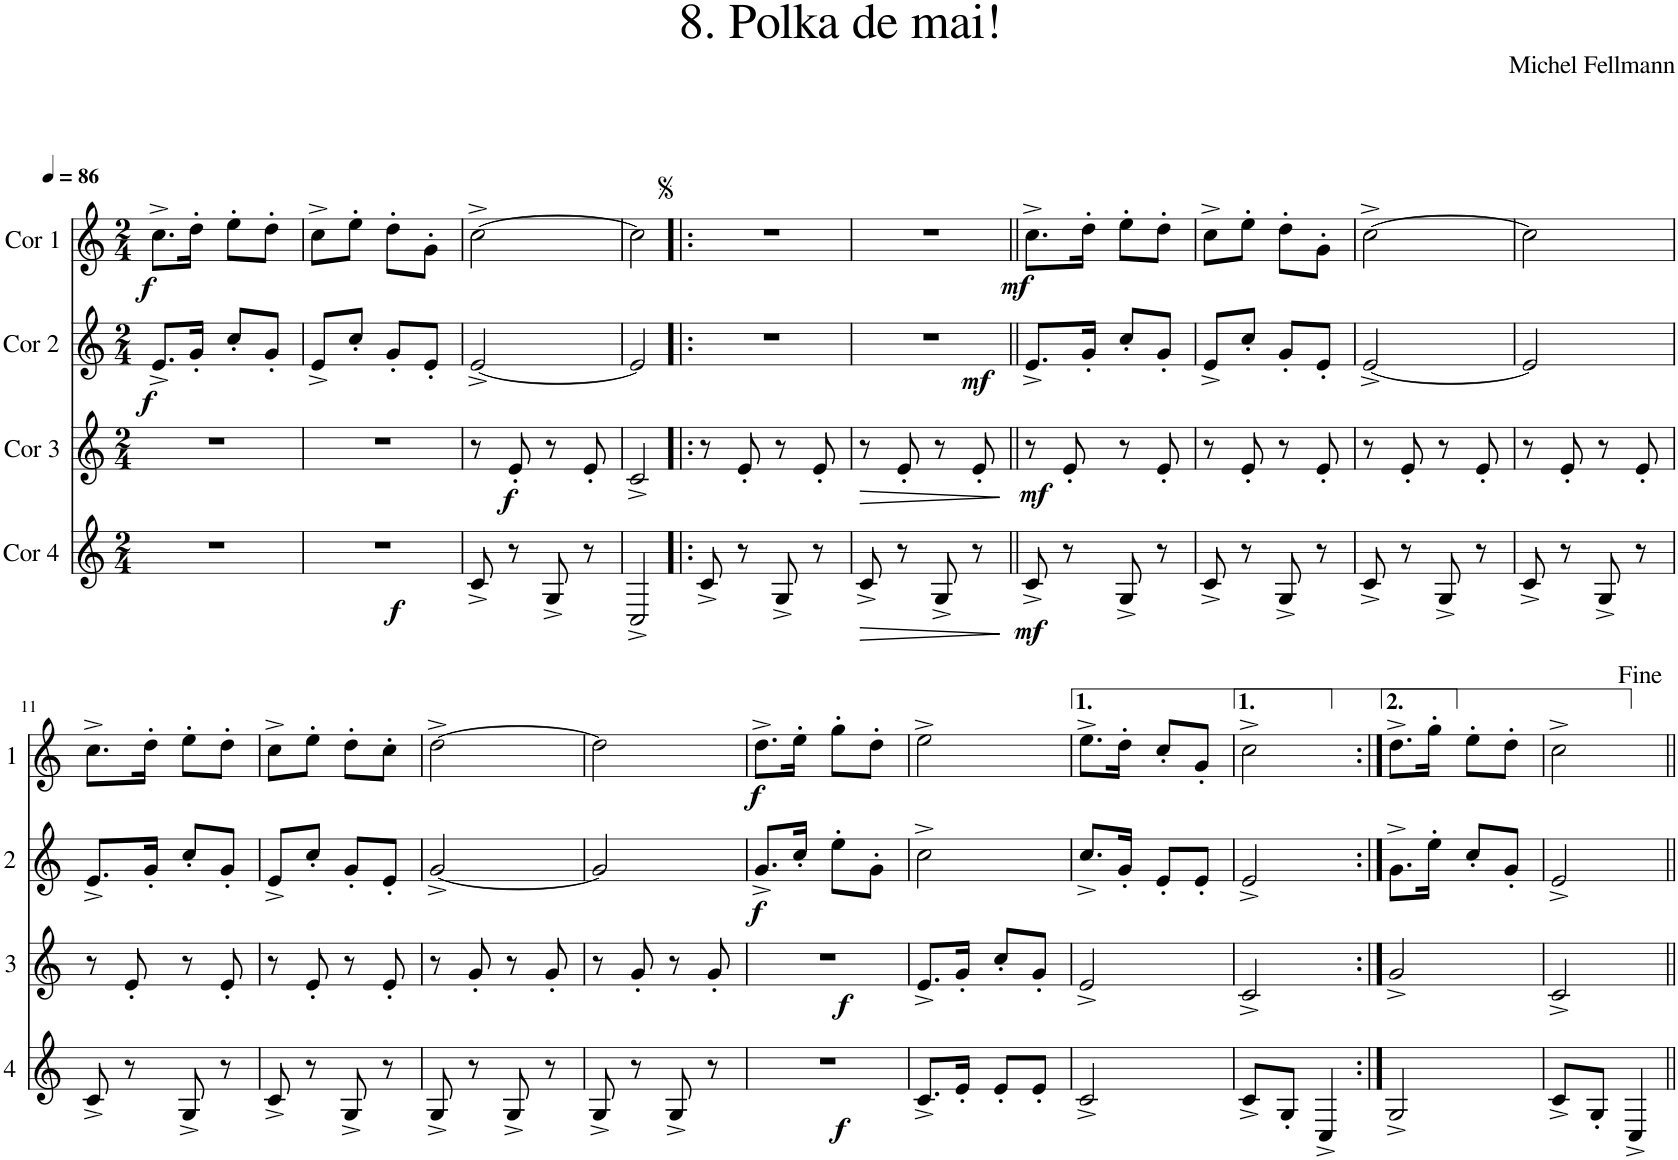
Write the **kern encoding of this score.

**kern	**dynam	**kern	**dynam	**kern	**dynam	**kern	**dynam
*part4	*part4	*part3	*part3	*part2	*part2	*part1	*part1
*staff4	*staff4	*staff3	*staff3	*staff2	*staff2	*staff1	*staff1
*I"Cor 4	*	*I"Cor 3	*	*I"Cor 2	*	*I"Cor 1	*
*clefG2	*	*clefG2	*	*clefG2	*	*clefG2	*
*Trd4c7	*	*Trd4c7	*	*Trd4c7	*	*Trd4c7	*
*k[]	*	*k[]	*	*k[]	*	*k[]	*
*M2/4	*	*M2/4	*	*M2/4	*	*M2/4	*
*MM86	*	*MM86	*	*MM86	*	*MM86	*
=1	=1	=1	=1	=1	=1	=1	=1
!	!	!	!	!	!LO:DY:b	!	!LO:DY:b
2r	.	2r	.	8.e^/L	f	8.cc^\L	f
.	.	.	.	16g'/Jk	.	16dd'\Jk	.
.	.	.	.	8cc'/L	.	8ee'\L	.
.	.	.	.	8g'/J	.	8dd'\J	.
=2	=2	=2	=2	=2	=2	=2	=2
!	!LO:DY:b	!	!	!	!	!	!
2r	f	2r	.	8e^/L	.	8cc^\L	.
.	.	.	.	8cc'/J	.	8ee'\J	.
.	.	.	.	8g'/L	.	8dd'\L	.
.	.	.	.	8e'/J	.	8g'\J	.
=3	=3	=3	=3	=3	=3	=3	=3
8c^/	.	8r	.	[2e^/	.	[2cc^\	.
!	!	!	!LO:DY:b	!	!	!	!
8r	.	8e'/	f	.	.	.	.
8G^/	.	8r	.	.	.	.	.
8r	.	8e'/	.	.	.	.	.
=4	=4	=4	=4	=4	=4	=4	=4
2C^/	.	2c^/	.	2e/]	.	2cc\]	.
=5!|:	=5!|:	=5!|:	=5!|:	=5!|:	=5!|:	=5!|:	=5!|:
8c^/	.	8r	.	2r	.	2r	.
8r	.	8e'/	.	.	.	.	.
8G^/	.	8r	.	.	.	.	.
8r	.	8e'/	.	.	.	.	.
=6	=6	=6	=6	=6	=6	=6	=6
!	!LO:HP:b	!	!LO:HP:b	!	!LO:DY:b	!	!
8c^/	>	8r	>	2r	mf	2r	.
8r	.	8e'/	.	.	.	.	.
8G^/	.	8r	.	.	.	.	.
8r	.	8e'/	.	.	.	.	.
.	]	.	]	.	.	.	.
=7||	=7||	=7||	=7||	=7||	=7||	=7||	=7||
!	!LO:DY:b	!	!LO:DY:b	!	!	!	!LO:DY:b
8c^/	mf	8r	mf	8.e^/L	.	8.cc^\L	mf
8r	.	8e'/	.	.	.	.	.
.	.	.	.	16g'/Jk	.	16dd'\Jk	.
8G^/	.	8r	.	8cc'/L	.	8ee'\L	.
8r	.	8e'/	.	8g'/J	.	8dd'\J	.
=8	=8	=8	=8	=8	=8	=8	=8
8c^/	.	8r	.	8e^/L	.	8cc^\L	.
8r	.	8e'/	.	8cc'/J	.	8ee'\J	.
8G^/	.	8r	.	8g'/L	.	8dd'\L	.
8r	.	8e'/	.	8e'/J	.	8g'\J	.
=9	=9	=9	=9	=9	=9	=9	=9
8c^/	.	8r	.	[2e^/	.	[2cc^\	.
8r	.	8e'/	.	.	.	.	.
8G^/	.	8r	.	.	.	.	.
8r	.	8e'/	.	.	.	.	.
=10	=10	=10	=10	=10	=10	=10	=10
8c^/	.	8r	.	2e/]	.	2cc\]	.
8r	.	8e'/	.	.	.	.	.
8G^/	.	8r	.	.	.	.	.
8r	.	8e'/	.	.	.	.	.
!!LO:LB:g=z
=11	=11	=11	=11	=11	=11	=11	=11
8c^/	.	8r	.	8.e^/L	.	8.cc^\L	.
8r	.	8e'/	.	.	.	.	.
.	.	.	.	16g'/Jk	.	16dd'\Jk	.
8G^/	.	8r	.	8cc'/L	.	8ee'\L	.
8r	.	8e'/	.	8g'/J	.	8dd'\J	.
=12	=12	=12	=12	=12	=12	=12	=12
8c^/	.	8r	.	8e^/L	.	8cc^\L	.
8r	.	8e'/	.	8cc'/J	.	8ee'\J	.
8G^/	.	8r	.	8g'/L	.	8dd'\L	.
8r	.	8e'/	.	8e'/J	.	8cc'\J	.
=13	=13	=13	=13	=13	=13	=13	=13
8G^/	.	8r	.	[2g^/	.	[2dd^\	.
8r	.	8g'/	.	.	.	.	.
8G^/	.	8r	.	.	.	.	.
8r	.	8g'/	.	.	.	.	.
=14	=14	=14	=14	=14	=14	=14	=14
8G^/	.	8r	.	2g/]	.	2dd\]	.
8r	.	8g'/	.	.	.	.	.
8G^/	.	8r	.	.	.	.	.
8r	.	8g'/	.	.	.	.	.
=15	=15	=15	=15	=15	=15	=15	=15
!	!LO:DY:b	!	!LO:DY:b	!	!LO:DY:b	!	!LO:DY:b
2r	f	2r	f	8.g^/L	f	8.dd^\L	f
.	.	.	.	16cc'/Jk	.	16ee'\Jk	.
.	.	.	.	8ee'\L	.	8gg'\L	.
.	.	.	.	8g'\J	.	8dd'\J	.
=16	=16	=16	=16	=16	=16	=16	=16
8.c^/L	.	8.e^/L	.	2cc^\	.	2ee^\	.
16e'/Jk	.	16g'/Jk	.	.	.	.	.
8e'/L	.	8cc'/L	.	.	.	.	.
8e'/J	.	8g'/J	.	.	.	.	.
=17	=17	=17	=17	=17	=17	=17	=17
2c^/	.	2e^/	.	8.cc^/L	.	8.ee^\L	.
.	.	.	.	16g'/Jk	.	16dd'\Jk	.
.	.	.	.	8e'/L	.	8cc'/L	.
.	.	.	.	8e'/J	.	8g'/J	.
=18	=18	=18	=18	=18	=18	=18	=18
8c^/L	.	2c^/	.	2e^/	.	2cc^\	.
8G'/J	.	.	.	.	.	.	.
4C^/	.	.	.	.	.	.	.
=19:|!	=19:|!	=19:|!	=19:|!	=19:|!	=19:|!	=19:|!	=19:|!
2G^/	.	2g^/	.	8.g^\L	.	8.dd^\L	.
.	.	.	.	16ee'\Jk	.	16gg'\Jk	.
.	.	.	.	8cc'/L	.	8ee'\L	.
.	.	.	.	8g'/J	.	8dd'\J	.
=20	=20	=20	=20	=20	=20	=20	=20
8c^/L	.	2c^/	.	2e^/	.	2cc^\	.
8G'/J	.	.	.	.	.	.	.
4C^/	.	.	.	.	.	.	.
=||	=||	=||	=||	=||	=||	=||	=||
*-	*-	*-	*-	*-	*-	*-	*-
